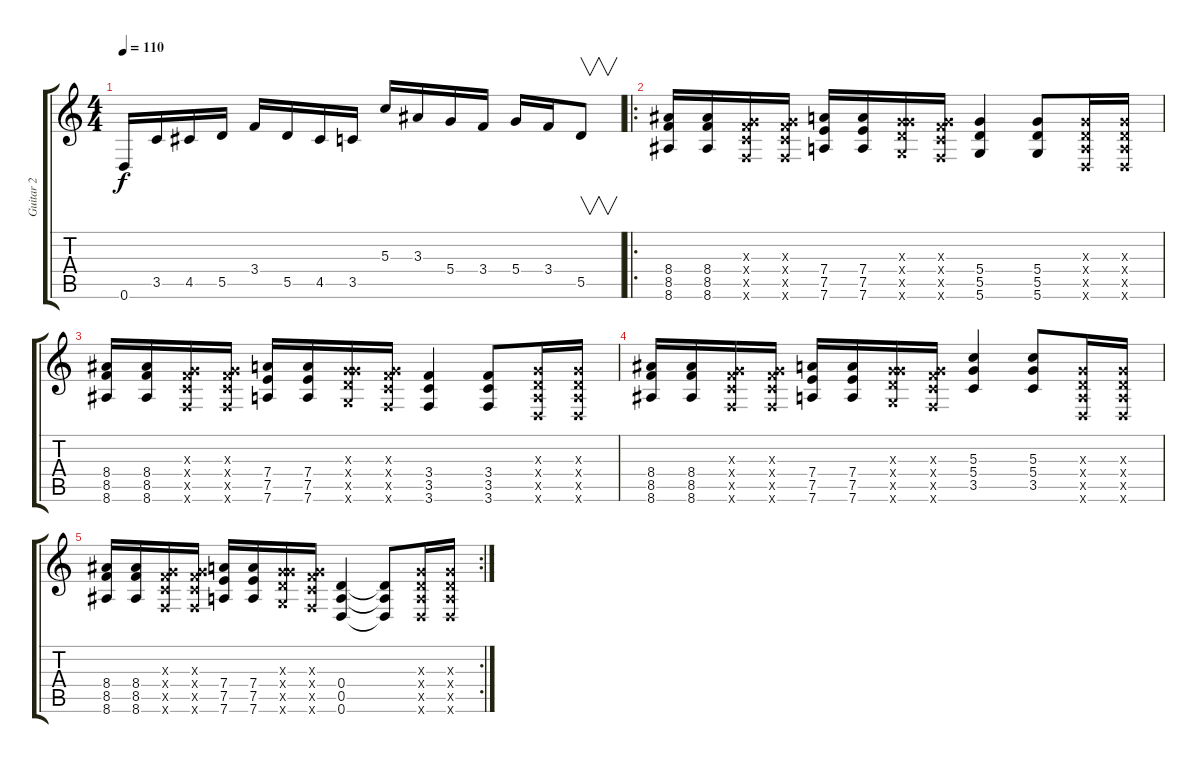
\track ("Guitar 2" "Guitar 2") {instrument overdrivenguitar}
\staff {score tabs}
\tuning (E4 B3 G3 D3 A2 D2) {hide}
\ts (4 4)
\tempo 110
\clef g2
\ks c
0.6.16{dy f} 3.5.16 4.5.16 5.5.16 3.4.16 5.5.16 4.5.16 3.5.16 5.3.16 3.3.16 5.4.16 3.4.16 5.4.16 3.4.16 5.5.8{v} |
\ro
(8.4 8.5 8.6).16 (8.4 8.5 8.6).16 (0.3{x} 3.4{x} 3.5{x} 3.6{x}).16 (0.3{x} 3.4{x} 3.5{x} 3.6{x}).16 (7.4 7.5 7.6).16 (7.4 7.5 7.6).16 (0.3{x} 5.4{x} 5.5{x} 5.6{x}).16 (0.3{x} 3.4{x} 3.5{x} 3.6{x}).16 (5.4 5.5 5.6).4 (5.4 5.5 5.6).8 (0.3{x} 0.4{x} 0.5{x} 0.6{x}).16 (0.3{x} 0.4{x} 0.5{x} 0.6{x}).16 |
(8.4 8.5 8.6).16 (8.4 8.5 8.6).16 (0.3{x} 3.4{x} 3.5{x} 3.6{x}).16 (0.3{x} 3.4{x} 3.5{x} 3.6{x}).16 (7.4 7.5 7.6).16 (7.4 7.5 7.6).16 (0.3{x} 5.4{x} 5.5{x} 5.6{x}).16 (0.3{x} 3.4{x} 3.5{x} 3.6{x}).16 (3.4 3.5 3.6).4 (3.4 3.5 3.6).8 (0.3{x} 0.4{x} 0.5{x} 0.6{x}).16 (0.3{x} 0.4{x} 0.5{x} 0.6{x}).16 |
(8.4 8.5 8.6).16 (8.4 8.5 8.6).16 (0.3{x} 3.4{x} 3.5{x} 3.6{x}).16 (0.3{x} 3.4{x} 3.5{x} 3.6{x}).16 (7.4 7.5 7.6).16 (7.4 7.5 7.6).16 (0.3{x} 5.4{x} 5.5{x} 5.6{x}).16 (0.3{x} 3.4{x} 3.5{x} 3.6{x}).16 (5.3 5.4 3.5).4 (5.3 5.4 3.5).8 (0.3{x} 0.4{x} 0.5{x} 0.6{x}).16 (0.3{x} 0.4{x} 0.5{x} 0.6{x}).16 |
\rc 2
(8.4 8.5 8.6).16 (8.4 8.5 8.6).16 (0.3{x} 3.4{x} 3.5{x} 3.6{x}).16 (0.3{x} 3.4{x} 3.5{x} 3.6{x}).16 (7.4 7.5 7.6).16 (7.4 7.5 7.6).16 (0.3{x} 5.4{x} 5.5{x} 5.6{x}).16 (0.3{x} 3.4{x} 3.5{x} 3.6{x}).16 (0.4 0.5 0.6).4 (0.4{t} 0.5{t} 0.6{t}).8 (0.3{x} 0.4{x} 0.5{x} 0.6{x}).16 (0.3{x} 0.4{x} 0.5{x} 0.6{x}).16
